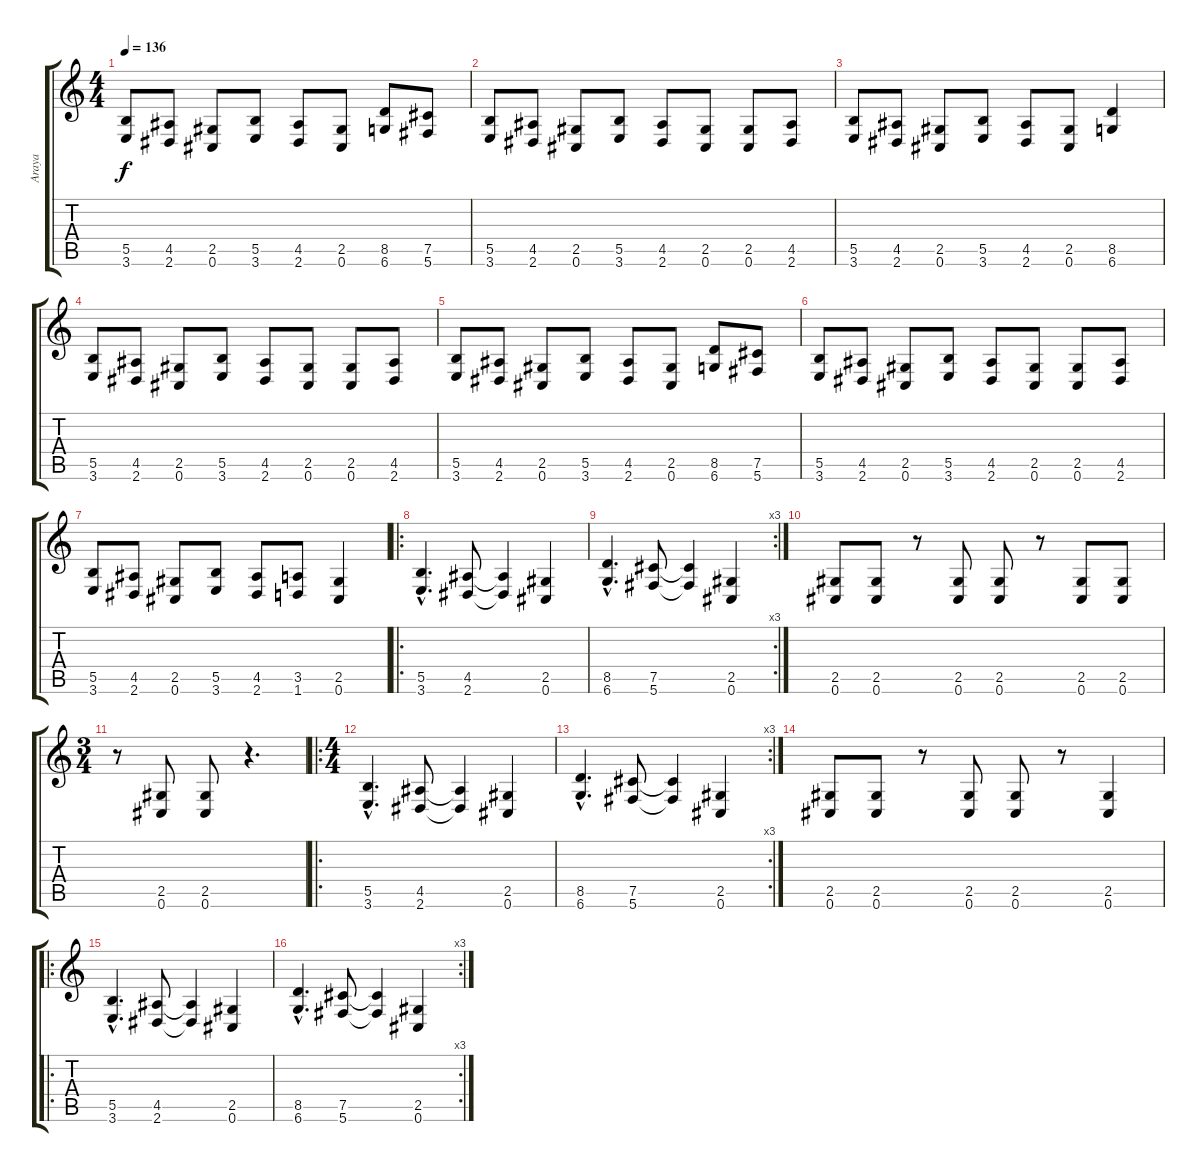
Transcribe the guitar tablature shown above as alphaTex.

\track ("Araya" "Araya") {instrument electricbassfinger}
\staff {score tabs}
\tuning (Db4 Ab3 E3 B2 Gb2 Db2) {hide}
\ts (4 4)
\tempo 136
\clef g2
\ks c
(5.5 3.6).8{dy f} (4.5 2.6).8 (2.5 0.6).8 (5.5 3.6).8 (4.5 2.6).8 (2.5 0.6).8 (8.5 6.6).8 (7.5 5.6).8 |
(5.5 3.6).8 (4.5 2.6).8 (2.5 0.6).8 (5.5 3.6).8 (4.5 2.6).8 (2.5 0.6).8 (2.5 0.6).8 (4.5 2.6).8 |
(5.5 3.6).8 (4.5 2.6).8 (2.5 0.6).8 (5.5 3.6).8 (4.5 2.6).8 (2.5 0.6).8 (8.5 6.6).4 |
(5.5 3.6).8 (4.5 2.6).8 (2.5 0.6).8 (5.5 3.6).8 (4.5 2.6).8 (2.5 0.6).8 (2.5 0.6).8 (4.5 2.6).8 |
(5.5 3.6).8 (4.5 2.6).8 (2.5 0.6).8 (5.5 3.6).8 (4.5 2.6).8 (2.5 0.6).8 (8.5 6.6).8 (7.5 5.6).8 |
(5.5 3.6).8 (4.5 2.6).8 (2.5 0.6).8 (5.5 3.6).8 (4.5 2.6).8 (2.5 0.6).8 (2.5 0.6).8 (4.5 2.6).8 |
(5.5 3.6).8 (4.5 2.6).8 (2.5 0.6).8 (5.5 3.6).8 (4.5 2.6).8 (3.5 1.6).8 (2.5 0.6).4 |
\ro
(5.5{hac} 3.6{hac}).4{d} (4.5 2.6).8 (4.5{t} 2.6{t}).4 (2.5 0.6).4 |
\rc 3
(8.5{hac} 6.6{hac}).4{d} (7.5 5.6).8 (7.5{t} 5.6{t}).4 (2.5 0.6).4 |
(2.5 0.6).8 (2.5 0.6).8 r.8 (2.5 0.6).8 (2.5 0.6).8 r.8 (2.5 0.6).8 (2.5 0.6).8 |
\ts (3 4)
r.8 (2.5 0.6).8 (2.5 0.6).8 r.4{d} |
\ro
\ts (4 4)
(5.5{hac} 3.6{hac}).4{d} (4.5 2.6).8 (4.5{t} 2.6{t}).4 (2.5 0.6).4 |
\rc 3
(8.5{hac} 6.6{hac}).4{d} (7.5 5.6).8 (7.5{t} 5.6{t}).4 (2.5 0.6).4 |
(2.5 0.6).8 (2.5 0.6).8 r.8 (2.5 0.6).8 (2.5 0.6).8 r.8 (2.5 0.6).4 |
\ro
(5.5{hac} 3.6{hac}).4{d} (4.5 2.6).8 (4.5{t} 2.6{t}).4 (2.5 0.6).4 |
\rc 3
(8.5{hac} 6.6{hac}).4{d} (7.5 5.6).8 (7.5{t} 5.6{t}).4 (2.5 0.6).4
